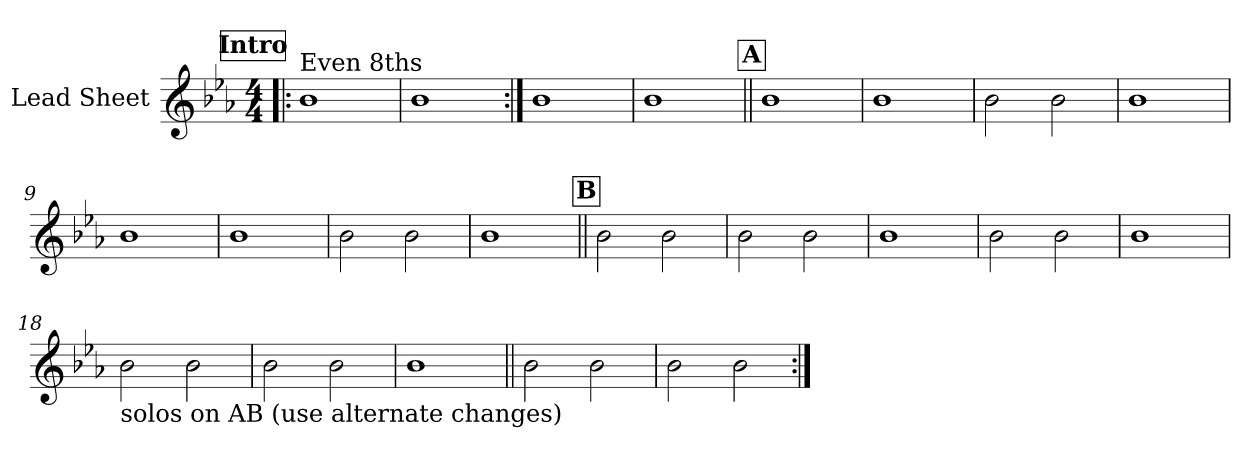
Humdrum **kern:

**kern
*part1
*staff1
*I"Lead Sheet
*clefG2
*k[b-e-a-]
*c:
*M4/4
!!LO:REH:place=s1:a:fs=14:t=Intro
=1!|:
!LO:TX:a:t=Even 8ths
1b-
=2
1b-
=3:|!
1b-
=4
1b-
!!LO:LB:g=z
!!LO:REH:place=s1:a:fs=14:t=A
=5||
1b-
=6
1b-
=7
2b-\
2b-\
=8
1b-
!!LO:LB:g=z
=9
1b-
=10
1b-
=11
2b-\
2b-\
=12
1b-
!!LO:LB:g=z
!!LO:REH:place=s1:a:fs=14:t=B
=13||
2b-\
2b-\
=14
2b-\
2b-\
=15
1b-
=16
2b-\
2b-\
!!LO:LB:g=z
=17
1b-
=18
!LO:TX:b:t=solos on AB (use alternate changes)
2b-\
2b-\
=19
2b-\
2b-\
=20
1b-
!!LO:LB:g=z
=21||
2b-\
2b-\
=22
2b-\
2b-\
=:|!
*-
